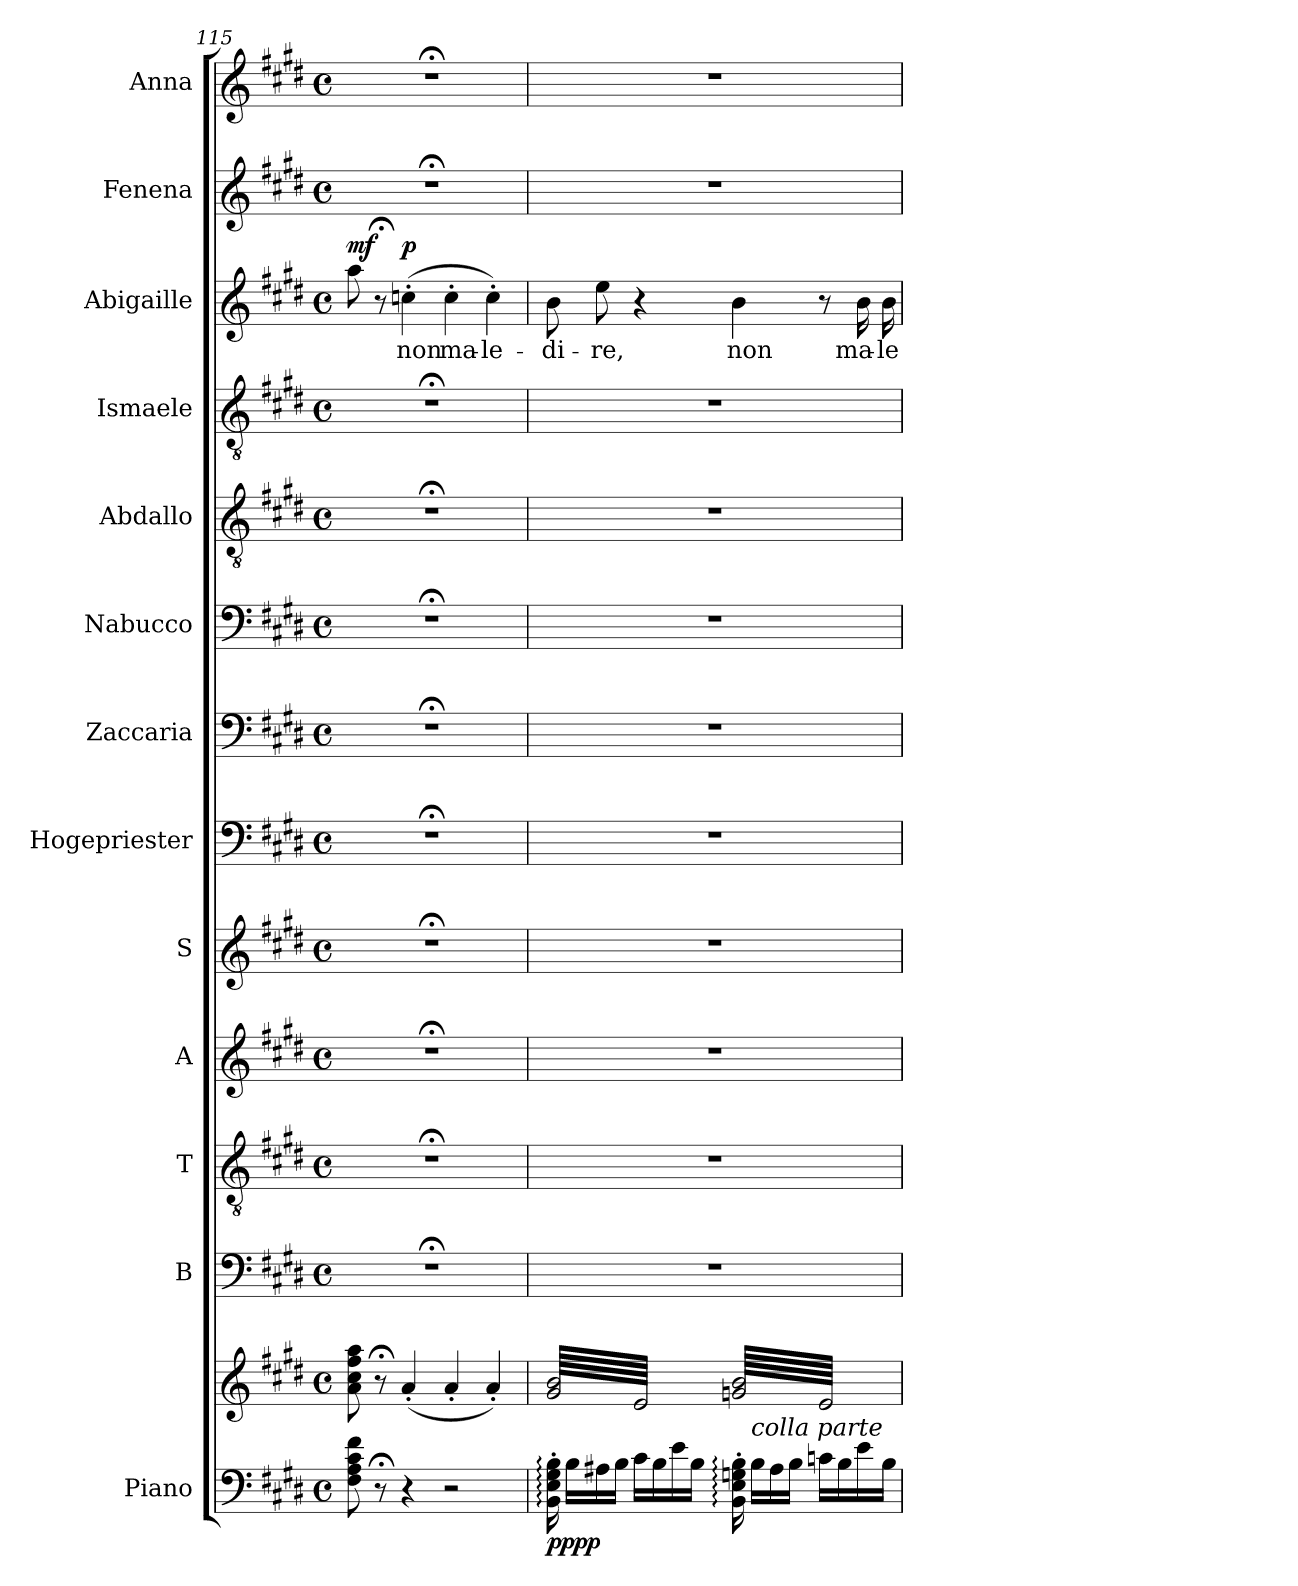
**kern	**kern	**dynam	**kern	**kern	**kern	**kern	**kern	**kern	**kern	**kern	**kern	**kern	**text	**dynam	**kern	**kern
*part13	*part13	*part13	*part12	*part11	*part10	*part9	*part8	*part7	*part6	*part5	*part4	*part3	*part3	*part3	*part2	*part1
*staff14	*staff13	*staff13/14	*staff12	*staff11	*staff10	*staff9	*staff8	*staff7	*staff6	*staff5	*staff4	*staff3	*staff3	*staff3	*staff2	*staff1
*I"Piano	*	*	*I"B	*I"T	*I"A	*I"S	*I"Hogepriester	*I"Zaccaria	*I"Nabucco	*I"Abdallo	*I"Ismaele	*I"Abigaille	*	*	*I"Fenena	*I"Anna
*I'Pno	*	*	*I'B	*I'T	*I'A	*I'S	*	*	*	*	*	*	*	*	*	*
*clefF4	*clefG2	*	*clefF4	*clefGv2	*clefG2	*clefG2	*clefF4	*clefF4	*clefF4	*clefGv2	*clefGv2	*clefG2	*	*	*clefG2	*clefG2
*k[f#c#g#d#]	*k[f#c#g#d#]	*	*k[f#c#g#d#]	*k[f#c#g#d#]	*k[f#c#g#d#]	*k[f#c#g#d#]	*k[f#c#g#d#]	*k[f#c#g#d#]	*k[f#c#g#d#]	*k[f#c#g#d#]	*k[f#c#g#d#]	*k[f#c#g#d#]	*	*	*k[f#c#g#d#]	*k[f#c#g#d#]
*M4/4	*M4/4	*	*M4/4	*M4/4	*M4/4	*M4/4	*M4/4	*M4/4	*M4/4	*M4/4	*M4/4	*M4/4	*	*	*M4/4	*M4/4
*met(c)	*met(c)	*	*met(c)	*met(c)	*met(c)	*met(c)	*met(c)	*met(c)	*met(c)	*met(c)	*met(c)	*met(c)	*	*	*met(c)	*met(c)
=115	=115	=115	=115	=115	=115	=115	=115	=115	=115	=115	=115	=115	=115	=115	=115	=115
!	!	!LO:DY:b=2	!	!	!	!	!	!	!	!	!	!	!	!	!	!
!	!	!LO:DY:n=1:b	!	!	!	!	!	!	!	!	!	!	!	!LO:DY:a	!	!
8F#\ 8A\ 8c#\ 8f#\	8a\ 8cc#\ 8ff#\ 8aa\	mf mf	1r;<	1r;<	1r;<	1r;<	1r;<	1r;<	1r;<	1r;<	1r;<	8aa\	.	mf	1r;<	1r;<
8r;<	8r;<	.	.	.	.	.	.	.	.	.	.	8r;<	.	.	.	.
!	!	!	!	!	!	!	!	!	!	!	!	!	!LO:LY:b	!LO:DY:a	!	!
4r	(4a'/	.	.	.	.	.	.	.	.	.	.	(4ccn'\	non	p	.	.
!	!	!	!	!	!	!	!	!	!	!	!	!	!LO:LY:b	!	!	!
2r	4a'/	.	.	.	.	.	.	.	.	.	.	4cc'\	ma-	.	.	.
!	!	!	!	!	!	!	!	!	!	!	!	!	!LO:LY:b	!	!	!
.	4a'/)	.	.	.	.	.	.	.	.	.	.	4cc'\)	-le-	.	.	.
=116	=116	=116	=116	=116	=116	=116	=116	=116	=116	=116	=116	=116	=116	=116	=116	=116
!	!	!LO:DY:b=2	!	!	!	!	!	!	!	!	!	!	!LO:LY:b	!	!	!
!	!	!LO:DY:n=1:b	!	!	!	!	!	!	!	!	!	!	!	!	!	!
*	*tremolo	*	*	*	*	*	*	*	*	*	*	*	*	*	*	*
16BB\:' 16E\:' 16G#\:' 16B\:'	64g#/ 64b/LLLL	pp pp	1r	1r	1r	1r	1r	1r	1r	1r	1r	8b\	-di-	.	1r	1r
.	64e/	.	.	.	.	.	.	.	.	.	.	.	.	.	.	.
.	64g#/ 64b/	.	.	.	.	.	.	.	.	.	.	.	.	.	.	.
.	64e/	.	.	.	.	.	.	.	.	.	.	.	.	.	.	.
16B\LL	64g#/ 64b/	.	.	.	.	.	.	.	.	.	.	.	.	.	.	.
.	64e/	.	.	.	.	.	.	.	.	.	.	.	.	.	.	.
.	64g#/ 64b/	.	.	.	.	.	.	.	.	.	.	.	.	.	.	.
.	64e/	.	.	.	.	.	.	.	.	.	.	.	.	.	.	.
!	!	!	!	!	!	!	!	!	!	!	!	!	!LO:LY:b	!	!	!
16A#X\	64g#/ 64b/	.	.	.	.	.	.	.	.	.	.	8ee\	-re,	.	.	.
.	64e/	.	.	.	.	.	.	.	.	.	.	.	.	.	.	.
.	64g#/ 64b/	.	.	.	.	.	.	.	.	.	.	.	.	.	.	.
.	64e/	.	.	.	.	.	.	.	.	.	.	.	.	.	.	.
16B\JJ	64g#/ 64b/	.	.	.	.	.	.	.	.	.	.	.	.	.	.	.
.	64e/	.	.	.	.	.	.	.	.	.	.	.	.	.	.	.
.	64g#/ 64b/	.	.	.	.	.	.	.	.	.	.	.	.	.	.	.
.	64e/	.	.	.	.	.	.	.	.	.	.	.	.	.	.	.
16c#\LL	64g#/ 64b/	.	.	.	.	.	.	.	.	.	.	4r	.	.	.	.
.	64e/	.	.	.	.	.	.	.	.	.	.	.	.	.	.	.
.	64g#/ 64b/	.	.	.	.	.	.	.	.	.	.	.	.	.	.	.
.	64e/	.	.	.	.	.	.	.	.	.	.	.	.	.	.	.
16B\	64g#/ 64b/	.	.	.	.	.	.	.	.	.	.	.	.	.	.	.
.	64e/	.	.	.	.	.	.	.	.	.	.	.	.	.	.	.
.	64g#/ 64b/	.	.	.	.	.	.	.	.	.	.	.	.	.	.	.
.	64e/	.	.	.	.	.	.	.	.	.	.	.	.	.	.	.
16e\	64g#/ 64b/	.	.	.	.	.	.	.	.	.	.	.	.	.	.	.
.	64e/	.	.	.	.	.	.	.	.	.	.	.	.	.	.	.
.	64g#/ 64b/	.	.	.	.	.	.	.	.	.	.	.	.	.	.	.
.	64e/	.	.	.	.	.	.	.	.	.	.	.	.	.	.	.
16B\JJ	64g#/ 64b/	.	.	.	.	.	.	.	.	.	.	.	.	.	.	.
.	64e/	.	.	.	.	.	.	.	.	.	.	.	.	.	.	.
.	64g#/ 64b/	.	.	.	.	.	.	.	.	.	.	.	.	.	.	.
.	64e/JJJJ	.	.	.	.	.	.	.	.	.	.	.	.	.	.	.
!	!	!	!	!	!	!	!	!	!	!	!	!	!LO:LY:b	!	!	!
16BB\:' 16E\:' 16Gn\:' 16B\:'	64gn/ 64b/LLLL	.	.	.	.	.	.	.	.	.	.	4b\	non	.	.	.
.	64e/	.	.	.	.	.	.	.	.	.	.	.	.	.	.	.
.	64gn/ 64b/	.	.	.	.	.	.	.	.	.	.	.	.	.	.	.
.	64e/	.	.	.	.	.	.	.	.	.	.	.	.	.	.	.
!LO:TX:a:i:t=colla parte	!	!	!	!	!	!	!	!	!	!	!	!	!	!	!	!
16B\LL	64gn/ 64b/	.	.	.	.	.	.	.	.	.	.	.	.	.	.	.
.	64e/	.	.	.	.	.	.	.	.	.	.	.	.	.	.	.
.	64gn/ 64b/	.	.	.	.	.	.	.	.	.	.	.	.	.	.	.
.	64e/	.	.	.	.	.	.	.	.	.	.	.	.	.	.	.
16A#\	64gn/ 64b/	.	.	.	.	.	.	.	.	.	.	.	.	.	.	.
.	64e/	.	.	.	.	.	.	.	.	.	.	.	.	.	.	.
.	64gn/ 64b/	.	.	.	.	.	.	.	.	.	.	.	.	.	.	.
.	64e/	.	.	.	.	.	.	.	.	.	.	.	.	.	.	.
16B\JJ	64gn/ 64b/	.	.	.	.	.	.	.	.	.	.	.	.	.	.	.
.	64e/	.	.	.	.	.	.	.	.	.	.	.	.	.	.	.
.	64gn/ 64b/	.	.	.	.	.	.	.	.	.	.	.	.	.	.	.
.	64e/	.	.	.	.	.	.	.	.	.	.	.	.	.	.	.
16cn\LL	64gn/ 64b/	.	.	.	.	.	.	.	.	.	.	8r	.	.	.	.
.	64e/	.	.	.	.	.	.	.	.	.	.	.	.	.	.	.
.	64gn/ 64b/	.	.	.	.	.	.	.	.	.	.	.	.	.	.	.
.	64e/	.	.	.	.	.	.	.	.	.	.	.	.	.	.	.
16B\	64gn/ 64b/	.	.	.	.	.	.	.	.	.	.	.	.	.	.	.
.	64e/	.	.	.	.	.	.	.	.	.	.	.	.	.	.	.
.	64gn/ 64b/	.	.	.	.	.	.	.	.	.	.	.	.	.	.	.
.	64e/	.	.	.	.	.	.	.	.	.	.	.	.	.	.	.
!	!	!	!	!	!	!	!	!	!	!	!	!	!LO:LY:b	!	!	!
16e\	64gn/ 64b/	.	.	.	.	.	.	.	.	.	.	16b\	ma-	.	.	.
.	64e/	.	.	.	.	.	.	.	.	.	.	.	.	.	.	.
.	64gn/ 64b/	.	.	.	.	.	.	.	.	.	.	.	.	.	.	.
.	64e/	.	.	.	.	.	.	.	.	.	.	.	.	.	.	.
!	!	!	!	!	!	!	!	!	!	!	!	!	!LO:LY:b	!	!	!
16B\JJ	64gn/ 64b/	.	.	.	.	.	.	.	.	.	.	16b\	-le-	.	.	.
.	64e/	.	.	.	.	.	.	.	.	.	.	.	.	.	.	.
.	64gn/ 64b/	.	.	.	.	.	.	.	.	.	.	.	.	.	.	.
.	64e/JJJJ	.	.	.	.	.	.	.	.	.	.	.	.	.	.	.
*	*Xtremolo	*	*	*	*	*	*	*	*	*	*	*	*	*	*	*
.	.	.	.	.	.	.	.	.	.	.	.	.	.	.	.	.
.	.	.	.	.	.	.	.	.	.	.	.	.	.	.	.	.
.	.	.	.	.	.	.	.	.	.	.	.	.	.	.	.	.
.	.	.	.	.	.	.	.	.	.	.	.	.	.	.	.	.
.	.	.	.	.	.	.	.	.	.	.	.	.	.	.	.	.
.	.	.	.	.	.	.	.	.	.	.	.	.	.	.	.	.
.	.	.	.	.	.	.	.	.	.	.	.	.	.	.	.	.
.	.	.	.	.	.	.	.	.	.	.	.	.	.	.	.	.
.	.	.	.	.	.	.	.	.	.	.	.	.	.	.	.	.
.	.	.	.	.	.	.	.	.	.	.	.	.	.	.	.	.
.	.	.	.	.	.	.	.	.	.	.	.	.	.	.	.	.
.	.	.	.	.	.	.	.	.	.	.	.	.	.	.	.	.
.	.	.	.	.	.	.	.	.	.	.	.	.	.	.	.	.
.	.	.	.	.	.	.	.	.	.	.	.	.	.	.	.	.
.	.	.	.	.	.	.	.	.	.	.	.	.	.	.	.	.
.	.	.	.	.	.	.	.	.	.	.	.	.	.	.	.	.
=	=	=	=	=	=	=	=	=	=	=	=	=	=	=	=	=
*-	*-	*-	*-	*-	*-	*-	*-	*-	*-	*-	*-	*-	*-	*-	*-	*-
